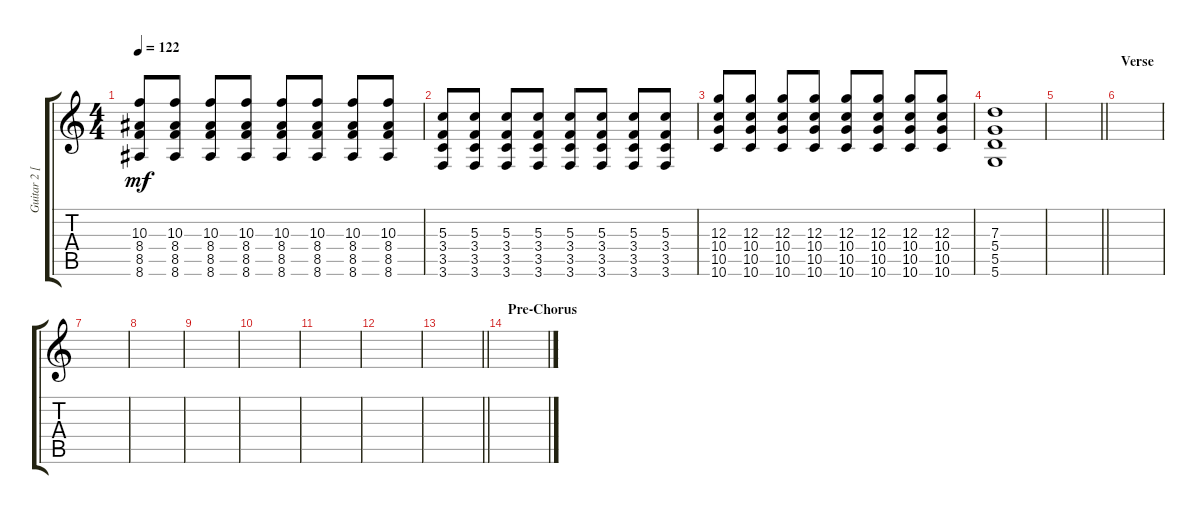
\track ("Guitar 2 [Mike Shinoda]" "Guitar 2 [") {solo instrument overdrivenguitar}
\staff {score tabs}
\tuning (E4 B3 G3 D3 A2 D2) {hide}
\ts (4 4)
\tempo 122
\clef g2
\ks c
(10.3 8.4 8.5 8.6).8{dy mf} (10.3 8.4 8.5 8.6).8 (10.3 8.4 8.5 8.6).8 (10.3 8.4 8.5 8.6).8 (10.3 8.4 8.5 8.6).8 (10.3 8.4 8.5 8.6).8 (10.3 8.4 8.5 8.6).8 (10.3 8.4 8.5 8.6).8 |
(5.3 3.4 3.5 3.6).8 (5.3 3.4 3.5 3.6).8 (5.3 3.4 3.5 3.6).8 (5.3 3.4 3.5 3.6).8 (5.3 3.4 3.5 3.6).8 (5.3 3.4 3.5 3.6).8 (5.3 3.4 3.5 3.6).8 (5.3 3.4 3.5 3.6).8 |
(12.3 10.4 10.5 10.6).8 (12.3 10.4 10.5 10.6).8 (12.3 10.4 10.5 10.6).8 (12.3 10.4 10.5 10.6).8 (12.3 10.4 10.5 10.6).8 (12.3 10.4 10.5 10.6).8 (12.3 10.4 10.5 10.6).8 (12.3 10.4 10.5 10.6).8 |
(7.3 5.4 5.5 5.6).1{volume 0} |
\barLineRight lightlight
|
\section ("" "Verse")
|
|
|
|
|
|
|
\barLineRight lightlight
|
\section ("" "Pre-Chorus")
